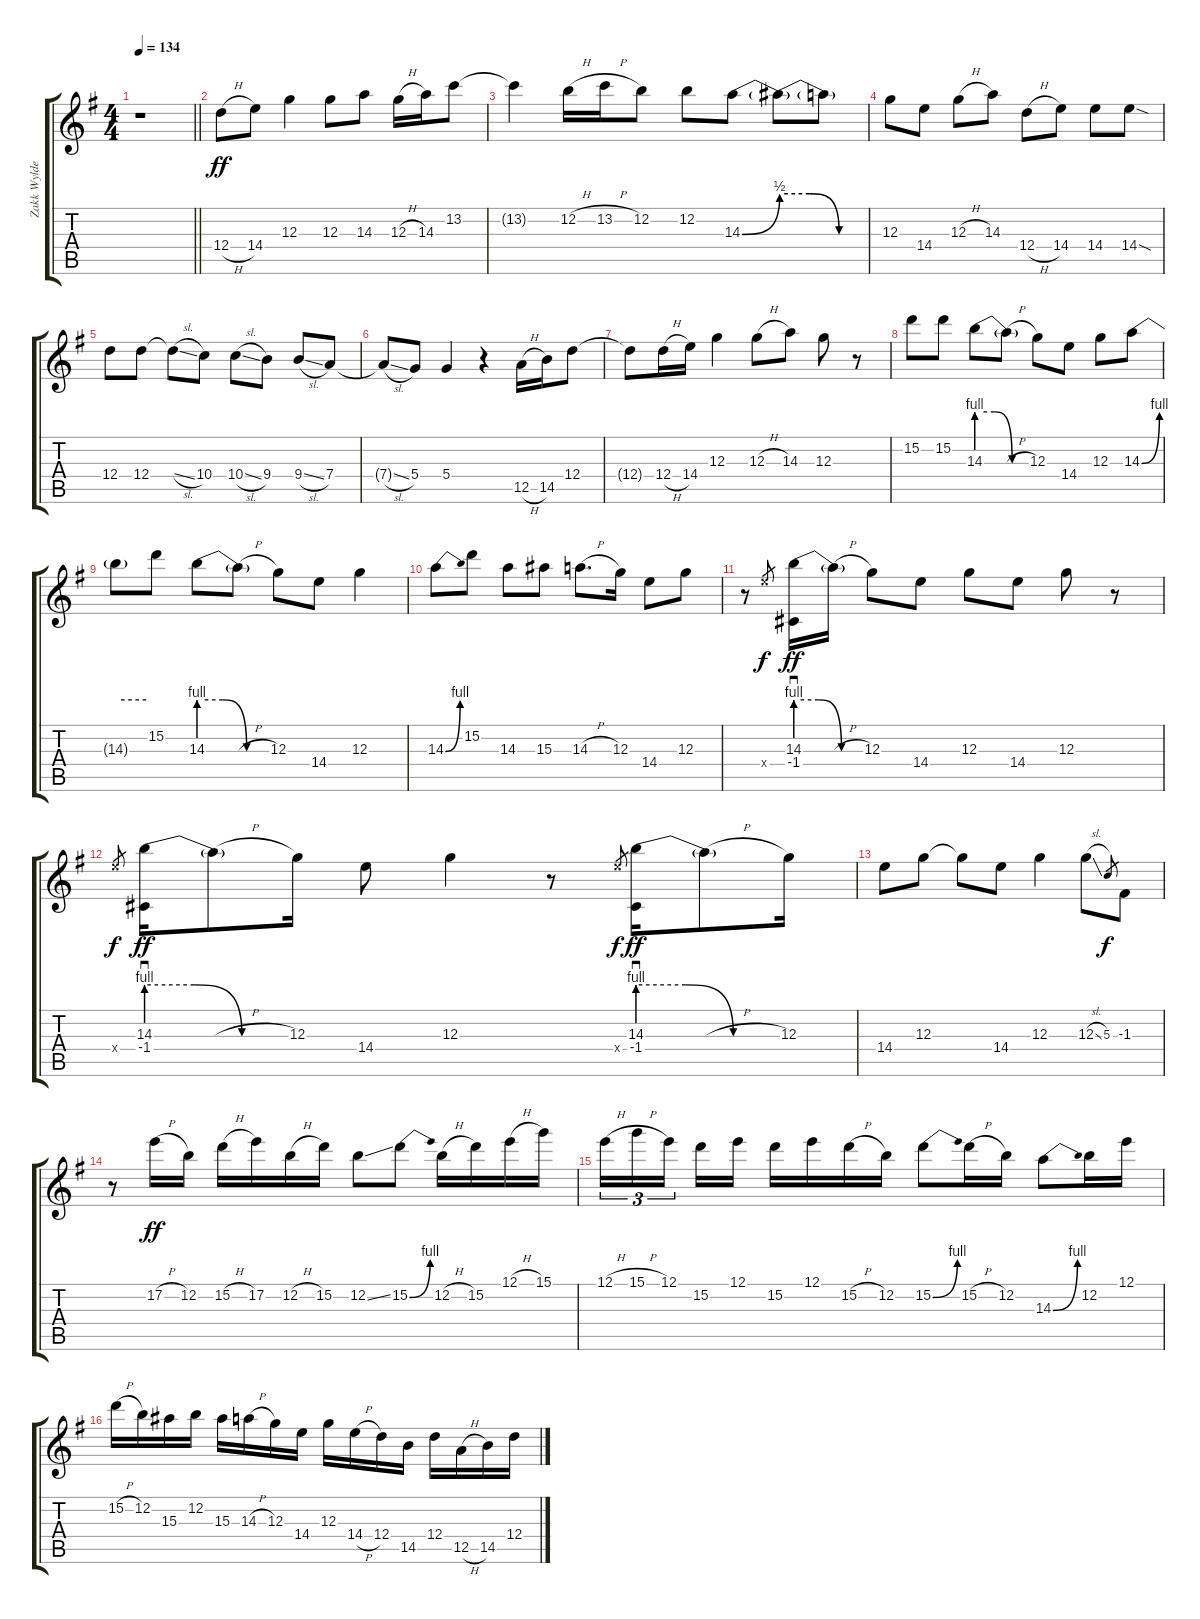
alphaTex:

\track ("Zakk Wylde (lead)" "Zakk Wylde") {instrument acousticguitarsteel}
\staff {score tabs}
\tuning (E4 B3 G3 D3 A2 E2) {hide}
\ts (4 4)
\tempo 134
\clef g2
\barLineRight lightlight
\ks g
r.1{dy f} |
12.4{h}.8{dy ff} 14.4.8 12.3.4 12.3.8 14.3.8 12.3{h}.16 14.3.16 13.2.8 |
13.2{t}.4 12.2{h}.16 13.2{h}.16 12.2.8 12.2.8 14.3{be (bend 0 0 60 2)}.8 14.3{be (custom 0 2 20 2 40 0 60 0) t}.8 14.3{t}.8 |
12.3.8 14.4.8 12.3{h}.8 14.3.8 12.4{h}.8 14.4.8 14.4.8 14.4{sod}.8 |
12.4.8 12.4.8 12.4{sl t}.8 10.4.8 10.4{sl}.8 9.4.8 9.4{sl}.8 7.4.8 |
7.4{sl t}.8 5.4.8 5.4.4 r.4 12.5{h}.16 14.5.16 12.4.8 |
12.4{t}.8 12.4{h}.16 14.4.16 12.3.4 12.3{h}.8 14.3.8 12.3.8 r.8 |
15.2.8 15.2.8 14.3{be (custom 0 4 20 4 40 0 60 0)}.8 14.3{h t}.8 12.3.8 14.4.8 12.3.8 14.3{be (bend 0 0 60 4)}.8 |
14.3{be (hold 0 4 60 4) t}.8 15.2.8 14.3{be (custom 0 4 20 4 40 0 60 0)}.8 14.3{h t}.8 12.3.8 14.4.8 12.3.4 |
14.3{be (bend 0 0 60 4)}.8 15.2.8 14.3.8 15.3.8 14.3{h}.8{d} 12.3.16 14.4.8 12.3.8 |
r.8 14.4{x}.8{gr dy f} (14.3{be (custom 0 4 20 4 40 0 60 0)} -1.4).16{sd dy ff} 14.3{h t}.16 12.3.8 14.4.8 12.3.8 14.4.8 12.3.8 r.8 |
14.4{x}.8{gr dy f} (14.3{be (custom 0 4 20 4 40 0 60 0)} -1.4).16{sd dy ff} 14.3{h t}.8 12.3.16 14.4.8 12.3.4 r.8 14.4{x}.8{gr dy f} (14.3{be (custom 0 4 20 4 40 0 60 0)} -1.4).16{sd dy ff} 14.3{h t}.8 12.3.16 |
14.4.8 12.3.8 12.3{t}.8 14.4.8 12.3.4 12.3{sl}.8 5.3.8{gr dy f} -1.3.8 |
r.8 17.2{h}.16{dy ff} 12.2.16 15.2{h}.16 17.2.16 12.2{h}.16 15.2.16 12.2{ss}.8 15.2{be (bend 0 0 60 4)}.8 12.2{h}.16 15.2.16 12.1{h}.16 15.1.16 |
12.1{h}.16{tu (3 2)} 15.1{h}.16{tu (3 2)} 12.1.16{tu (3 2) beam splitsecondary} 15.2.16 12.1.16 15.2.16 12.1.16 15.2{h}.16 12.2.16 15.2{be (bend 0 0 60 4)}.8 15.2{h}.16 12.2.16 14.3{be (bend 0 0 60 4)}.8 12.2.16 12.1.16 |
15.2{h}.16 12.2.16 15.3.16 12.2.16 15.3.16 14.3{h}.16 12.3.16 14.4.16 12.3.16 14.4{h}.16 12.4.16 14.5.16 12.4.16 12.5{h}.16 14.5.16 12.4.16
